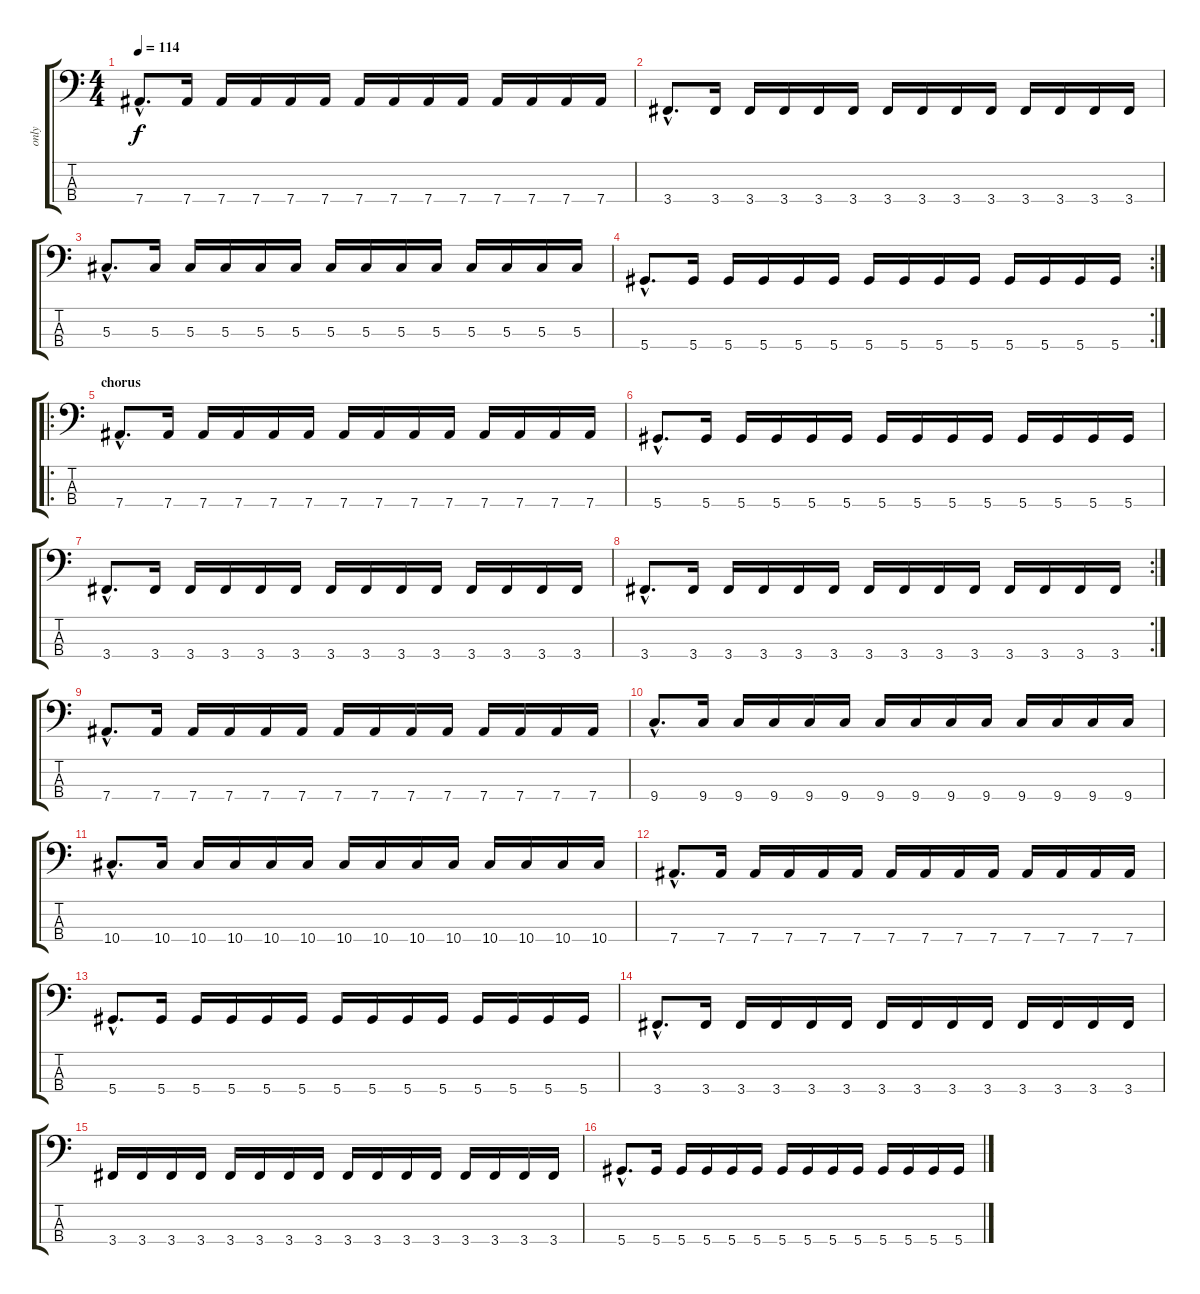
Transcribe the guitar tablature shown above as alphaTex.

\track ("only" "only") {instrument electricbassfinger}
\staff {score tabs}
\tuning (Gb2 Db2 Ab1 Eb1) {hide}
\ts (4 4)
\tempo 114
\clef f4
\ks c
7.4{hac}.8{d dy f} 7.4.16 7.4.16 7.4.16 7.4.16 7.4.16 7.4.16 7.4.16 7.4.16 7.4.16 7.4.16 7.4.16 7.4.16 7.4.16 |
3.4{hac}.8{d} 3.4.16 3.4.16 3.4.16 3.4.16 3.4.16 3.4.16 3.4.16 3.4.16 3.4.16 3.4.16 3.4.16 3.4.16 3.4.16 |
5.3{hac}.8{d} 5.3.16 5.3.16 5.3.16 5.3.16 5.3.16 5.3.16 5.3.16 5.3.16 5.3.16 5.3.16 5.3.16 5.3.16 5.3.16 |
\rc 2
5.4{hac}.8{d} 5.4.16 5.4.16 5.4.16 5.4.16 5.4.16 5.4.16 5.4.16 5.4.16 5.4.16 5.4.16 5.4.16 5.4.16 5.4.16 |
\ro
\section ("" "chorus")
7.4{hac}.8{d} 7.4.16 7.4.16 7.4.16 7.4.16 7.4.16 7.4.16 7.4.16 7.4.16 7.4.16 7.4.16 7.4.16 7.4.16 7.4.16 |
5.4{hac}.8{d} 5.4.16 5.4.16 5.4.16 5.4.16 5.4.16 5.4.16 5.4.16 5.4.16 5.4.16 5.4.16 5.4.16 5.4.16 5.4.16 |
3.4{hac}.8{d} 3.4.16 3.4.16 3.4.16 3.4.16 3.4.16 3.4.16 3.4.16 3.4.16 3.4.16 3.4.16 3.4.16 3.4.16 3.4.16 |
\rc 2
3.4{hac}.8{d} 3.4.16 3.4.16 3.4.16 3.4.16 3.4.16 3.4.16 3.4.16 3.4.16 3.4.16 3.4.16 3.4.16 3.4.16 3.4.16 |
7.4{hac}.8{d} 7.4.16 7.4.16 7.4.16 7.4.16 7.4.16 7.4.16 7.4.16 7.4.16 7.4.16 7.4.16 7.4.16 7.4.16 7.4.16 |
9.4{hac}.8{d} 9.4.16 9.4.16 9.4.16 9.4.16 9.4.16 9.4.16 9.4.16 9.4.16 9.4.16 9.4.16 9.4.16 9.4.16 9.4.16 |
10.4{hac}.8{d} 10.4.16 10.4.16 10.4.16 10.4.16 10.4.16 10.4.16 10.4.16 10.4.16 10.4.16 10.4.16 10.4.16 10.4.16 10.4.16 |
7.4{hac}.8{d} 7.4.16 7.4.16 7.4.16 7.4.16 7.4.16 7.4.16 7.4.16 7.4.16 7.4.16 7.4.16 7.4.16 7.4.16 7.4.16 |
5.4{hac}.8{d} 5.4.16 5.4.16 5.4.16 5.4.16 5.4.16 5.4.16 5.4.16 5.4.16 5.4.16 5.4.16 5.4.16 5.4.16 5.4.16 |
3.4{hac}.8{d} 3.4.16 3.4.16 3.4.16 3.4.16 3.4.16 3.4.16 3.4.16 3.4.16 3.4.16 3.4.16 3.4.16 3.4.16 3.4.16 |
3.4.16 3.4.16 3.4.16 3.4.16 3.4.16 3.4.16 3.4.16 3.4.16 3.4.16 3.4.16 3.4.16 3.4.16 3.4.16 3.4.16 3.4.16 3.4.16 |
5.4{hac}.8{d} 5.4.16 5.4.16 5.4.16 5.4.16 5.4.16 5.4.16 5.4.16 5.4.16 5.4.16 5.4.16 5.4.16 5.4.16 5.4.16
